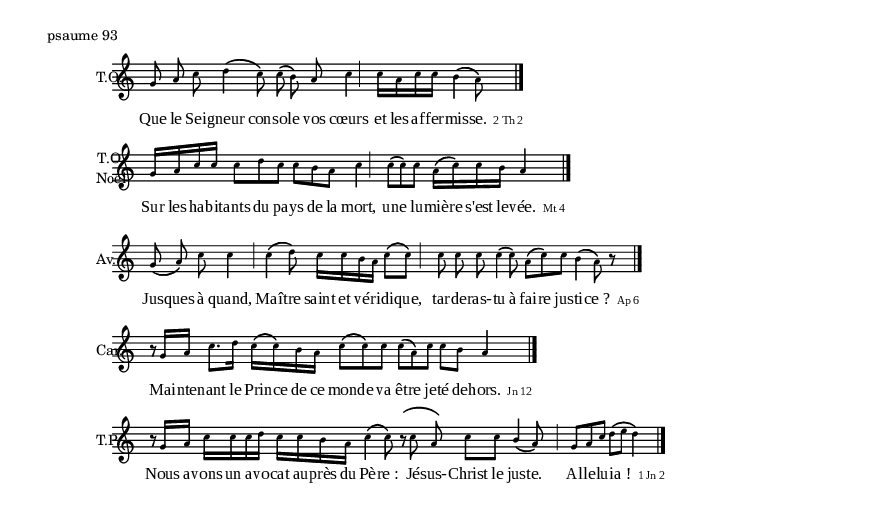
\version "2.12.0"
 \include "definitions.ly"
 \markup {psaume 93 }



\relative c'' { 
	\new Staff {
		\cadenzaOn
		
		\set Staff.instrumentName = \markup{ \center-column { T.O. } }
		\times 2/3 { g8 a c }
		\times 2/3 { d4\( c8\) }
		\times 2/3 { c\( b\) a }
		c4
		\cesure \pespace  c16[ a c c]
		\stemDown
		\times 2/3 { b4\( a8\) }
		
		
		
		\endBar
	}

	\addlyrics {
		
		Que le Sei -- gneur con -- so -- le vos cœurs et les af -- fer -- mis -- se. 
		
		\markup { \citation #"2 Th 2" } }
	
	
}
\relative c'' { 
	\new Staff {
		\cadenzaOn
		
		\set Staff.instrumentName = \markup{ \center-column { T.O. Noël } }
		g16[ a c c]
		\times 2/3 { c8[ d c] }
		\times 2/3 { c8[ b a] } c4 \cesure \pespace 
		\times 2/3 { c8[\( c\) c] }
		a16[\( c\) c b] a4
		
				
		\endBar
	}

	\addlyrics {
		Sur les ha -- bit -- ants du pa -- ys de la mort, un -- e lu -- miè -- re s'est le -- vée.
		\markup { \citation #"Mt 4" } }
	
	
}


\relative c'' { 
	\new Staff {
		\cadenzaOn
		
		\set Staff.instrumentName = \markup{ \center-column { Av. } }
		\times 2/3 { g8\( a\) c }
		c4
		\cesure
		\times 2/3 { c4\( d8\) }
		c16[ c b a]
		c8[\( c\)]
		\cesure \pespace 
		\times 2/3 { c c c }
		\times 2/3 { c4\( c8\) }
		\times 2/3 { a[\( c\) c] }
		\stemDown
		b4\( a8\) r
		
		
		\endBar
	}

	\addlyrics {
		Jus -- ques à quand, Maî -- tre saint et vé -- ri -- di -- que, tar -- de  -- ras- -- tu à fai -- re jus -- ti -- "ce ?"
		\markup { \citation #"Ap 6" } }
	
	
}




\relative c'' { 
	\new Staff {
		\cadenzaOn
		
		\set Staff.instrumentName = \markup{ \center-column { Car. } }
		\times 2/3 { r8 g16[ a] }
		c8.[ d16]
		c16[\( c\) b a]
		\times 2/3 { c8[\( c\)\pespace   c] }
		\times 2/3 { c8[\( a\) c] }
		c8[ b] a4
		\endBar
	}

	\addlyrics {
		Mai -- nte -- nant le Pri -- nce de ce mon -- de va êt -- re je -- té de -- hors.
		\markup { \citation #"Jn 12" } }
	
	
}
\relative c'' { 
	\new Staff {
		\cadenzaOn
		
		\set Staff.instrumentName = \markup{ \center-column { T.P. } }
		r8 g16[ a]
		c16[ c c d]
		c[ c b a]
		c4\( c8\)
		\pespace
		\times 2/3 { r8\( c a\) }
		c[ c]
		\stemUp
		\times 2/3 { b4\( a8\) }
		\stemNeutral 
		\pespace  \cesureall \pespace 
		\times 2/3 { g8[ a c] }
		d[\( e]
		d4\)
		
		
		\endBar
	}

	\addlyrics {
		
		Nous a -- vons un a -- vo -- cat au -- près du Pè -- "re :" Jé -- sus- -- Christ le jus -- te. "Al" -- le -- lu -- "ia !" _ _
		
		\markup { \citation #"1 Jn 2" } }
	
	
}
